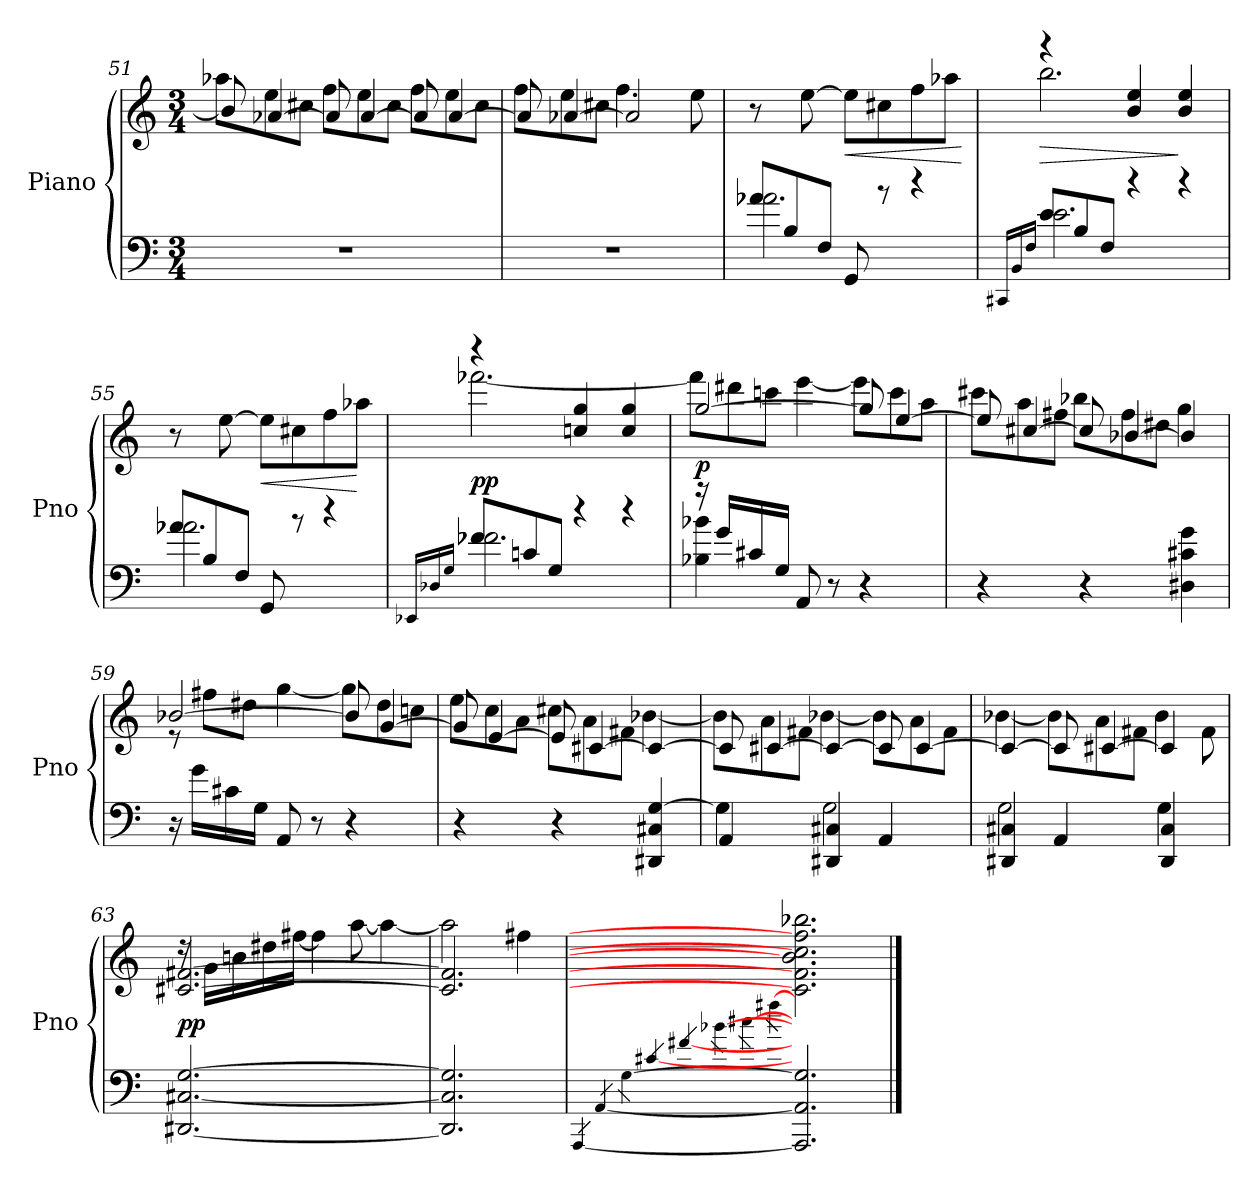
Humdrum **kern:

**kern	**kern	**dynam
*part1	*part1	*part1
*staff2	*staff1	*staff1/2
*I"Piano	*	*
*I'Pno	*	*
*clefF4	*clefG2	*
*k[]	*k[]	*
*M3/4	*M3/4	*
*	*Xtuplet	*
=51	=51	=51
*	*^	*
2.r	12b]	12aa-XL	.
.	[6a-X	12ee	.
.	.	12cc#XJ	.
.	12a-]	12ffL	.
.	[6a-	12ee	.
.	.	12cc#J	.
.	12a-]	12ffL	.
.	[6a-	12ee	.
.	.	12cc#J	.
=52	=52	=52	=52
2.r	12a-]	12ffL	.
.	[6a-X	12ee	.
.	.	12cc#XJ	.
.	2a-]	4.ff	.
.	.	8ee	.
*	*v	*v	*
=53	=53	=53
*Xtuplet	*	*
*^	*	*
12a-XL	2.a-X	8r	.
12B	.	.	.
.	.	[8ee	.
12FJ	.	.	.
8GG/	.	8eeL]	<
8r	.	8cc#X	.
4r	.	8ff	.
.	.	8aa-XJ	.
*v	*v	*	*
.	.	[
=54	=54	=54
*^	*	*
.	16qCC#XLL	.	.
.	16qBB	.	.
.	16qFJJ	.	.
*	*	*^	*
12eL	2.e	4r	2.bb	>
12B	.	.	.	.
12FJ	.	.	.	.
4r	.	4b 4ee	.	.
4r	.	4b 4ee	.	]
*	*	*v	*v	*
=55	=55	=55	=55
12a-XL	2.a-X	8r	.
12B	.	.	.
.	.	[8ee	.
12FJ	.	.	.
8GG/	.	8eeL]	<
8r	.	8cc#X	.
4r	.	8ff	.
.	.	8aa-XJ	[
=56	=56	=56	=56
.	16qEE-XLL	.	.
.	16qD-X	.	.
.	16qGJJ	.	.
*	*	*^	*
12f-XL	2.f-X	4r	[2.fff-X	pp
12cn	.	.	.	.
12GJ	.	.	.	.
4r	.	4ccn 4gg	.	.
4r	.	4cc 4gg	.	.
=57	=57	=57	=57	=57
16r	4B-X 4b-X	[2gg	12fff-L]	p
16gLL	.	.	.	.
.	.	.	12ddd#X	.
16c#X	.	.	.	.
.	.	.	12cccnJ	.
16GJJ	.	.	.	.
8AA	2ryy	.	[4eee	.
8r	.	.	.	.
4r	.	12gg]	12eeeL]	.
.	.	[6ee	12ccc	.
.	.	.	12aaJ	.
*v	*v	*	*	*
=58	=58	=58	=58
4r	12ee]	12ccc#XL	.
.	[6cc#X	12aa	.
.	.	12ff#XJ	.
4r	12cc#]	12bb-XL	.
.	[6b-X	12ff#	.
.	.	12dd#XJ	.
4D#X 4c#X 4g	4b-]	4gg	.
=59	=59	=59	=59
16r	[2b-X	12r	.
16gLL	.	.	.
.	.	12ff#XL	.
16c#X	.	.	.
.	.	12dd#XJ	.
16GJJ	.	.	.
8AA	.	[4gg	.
8r	.	.	.
4r	12b-]	12ggL]	.
.	[6g	12dd#	.
.	.	12ccnJ	.
=60	=60	=60	=60
4r	12g]	12eeL	.
.	[6e	12cc	.
.	.	12aJ	.
4r	12e]	12cc#XL	.
.	[6c#X	12a	.
.	.	12f#XJ	.
4DD#X 4C#X [4G	4c#_	[4b-X	.
=61	=61	=61	=61
*^	*	*	*
4AA	4G]	12c#]	12b-L]	.
.	.	[6c#X	12a	.
.	.	.	12f#XJ	.
4DD#X 4C#X	2G	4c#_	[4b-X	.
4AA	.	12c#]	12b-L]	.
.	.	[6c#	12a	.
.	.	.	12f#J	.
=62	=62	=62	=62	=62
4DD#X 4C#X	2G	4c#_	[4b-X	.
4AA	.	12c#]	12b-L]	.
.	.	[6c#X	12a	.
.	.	.	12f#XJ	.
4DD# 4C#	4G	4c#]	6b-	.
.	.	.	12f#	.
*v	*v	*	*	*
=63	=63	=63	=63
[2.DD#X [2.C#X [2.G	[2.c#X [2.f#X	20rdd	pp
.	.	20gLL	.
.	.	20bn	.
.	.	20dd#X	.
.	.	[20ff#XJJ	.
.	.	6ff#]	.
.	.	[12aa	.
.	.	4aa_	.
=64	=64	=64	=64
2.DD#] 2.C#] 2.G]	2.c#] 2.f#]	2aa]	.
.	.	4ff#X	.
*	*v	*v	*
=65	=65	=65
[4qAAA	.	.
[4qAA	.	.
[4qG\	.	.
[4qc#X/	.	.
[4qf#X/	.	.
[4qb-X\	.	.
[4qcc#X\	.	.
[4qff#X\	.	.
2.AAA] 2.AA] 2.G]	2.c#] 2.f#] 2.b-] 2.cc#] 2.ff#] 2.bb-X	.
==	==	==
*-	*-	*-
